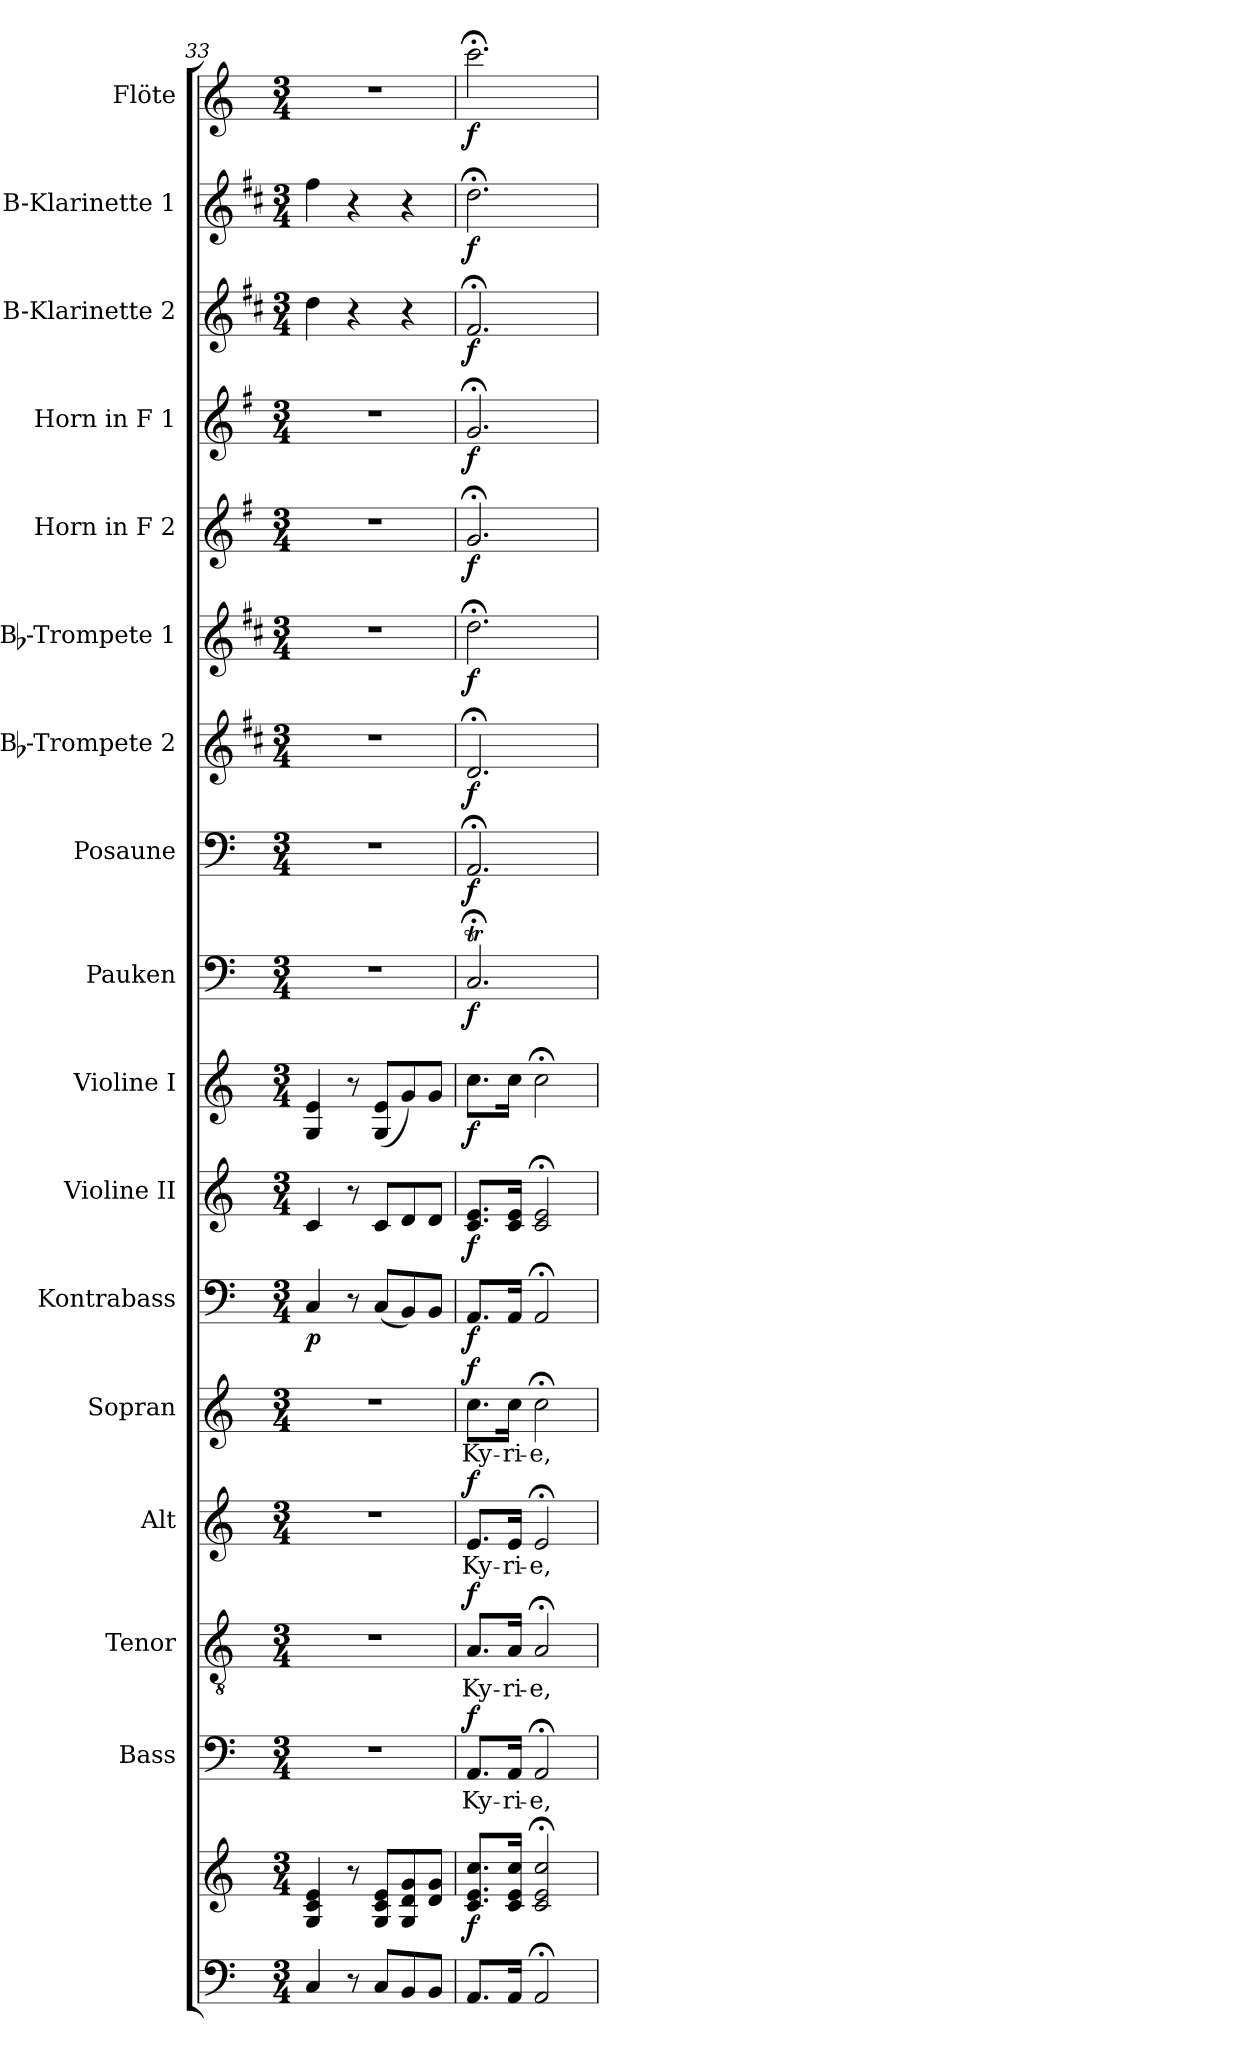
**kern	**kern	**dynam	**kern	**text	**dynam	**kern	**text	**dynam	**kern	**text	**dynam	**kern	**text	**dynam	**kern	**dynam	**kern	**dynam	**kern	**dynam	**kern	**dynam	**kern	**dynam	**kern	**dynam	**kern	**dynam	**kern	**dynam	**kern	**dynam	**kern	**dynam	**kern	**dynam	**kern	**dynam
*part17	*part17	*part17	*part16	*part16	*part16	*part15	*part15	*part15	*part14	*part14	*part14	*part13	*part13	*part13	*part12	*part12	*part11	*part11	*part10	*part10	*part9	*part9	*part8	*part8	*part7	*part7	*part6	*part6	*part5	*part5	*part4	*part4	*part3	*part3	*part2	*part2	*part1	*part1
*staff18	*staff17	*staff17/18	*staff16	*staff16	*staff16	*staff15	*staff15	*staff15	*staff14	*staff14	*staff14	*staff13	*staff13	*staff13	*staff12	*staff12	*staff11	*staff11	*staff10	*staff10	*staff9	*staff9	*staff8	*staff8	*staff7	*staff7	*staff6	*staff6	*staff5	*staff5	*staff4	*staff4	*staff3	*staff3	*staff2	*staff2	*staff1	*staff1
*	*	*	*I"Bass	*	*	*I"Tenor	*	*	*I"Alt	*	*	*I"Sopran	*	*	*I"Kontrabass	*	*I"Violine II	*	*I"Violine I	*	*I"Pauken	*	*I"Posaune	*	*I"Bb-Trompete 2	*	*I"Bb-Trompete 1	*	*I"Horn in F 2	*	*I"Horn in F 1	*	*I"B-Klarinette 2	*	*I"B-Klarinette 1	*	*I"Flöte	*
*	*	*	*I'B.	*	*	*I'T.	*	*	*I'A.	*	*	*I'S.	*	*	*I'Kb.	*	*I'Vl. II	*	*I'Vl. I	*	*I'Pk.	*	*I'Pos.	*	*I'Bb Trp. 2	*	*I'Bb Trp. 1	*	*I'Hrn. 2	*	*I'Hrn. 1	*	*I'B Kl. 2	*	*I'B Kl. 1	*	*I'Fl.	*
*clefF4	*clefG2	*	*clefF4	*	*	*clefGv2	*	*	*clefG2	*	*	*clefG2	*	*	*clefF4	*	*clefG2	*	*clefG2	*	*clefF4	*	*clefF4	*	*clefG2	*	*clefG2	*	*clefG2	*	*clefG2	*	*clefG2	*	*clefG2	*	*clefG2	*
*	*	*	*	*	*	*	*	*	*	*	*	*	*	*	*ITrd7c12	*	*	*	*	*	*	*	*	*	*ITrd1c2	*	*ITrd1c2	*	*ITrd4c7	*	*ITrd4c7	*	*ITrd1c2	*	*ITrd1c2	*	*	*
*k[]	*k[]	*	*k[]	*	*	*k[]	*	*	*k[]	*	*	*k[]	*	*	*k[]	*	*k[]	*	*k[]	*	*k[]	*	*k[]	*	*k[]	*	*k[]	*	*k[]	*	*k[]	*	*k[]	*	*k[]	*	*k[]	*
*C:	*C:	*	*C:	*	*	*C:	*	*	*C:	*	*	*C:	*	*	*C:	*	*C:	*	*C:	*	*C:	*	*C:	*	*C:	*	*C:	*	*C:	*	*C:	*	*C:	*	*C:	*	*C:	*
*M3/4	*M3/4	*	*M3/4	*	*	*M3/4	*	*	*M3/4	*	*	*M3/4	*	*	*M3/4	*	*M3/4	*	*M3/4	*	*M3/4	*	*M3/4	*	*M3/4	*	*M3/4	*	*M3/4	*	*M3/4	*	*M3/4	*	*M3/4	*	*M3/4	*
=33	=33	=33	=33	=33	=33	=33	=33	=33	=33	=33	=33	=33	=33	=33	=33	=33	=33	=33	=33	=33	=33	=33	=33	=33	=33	=33	=33	=33	=33	=33	=33	=33	=33	=33	=33	=33	=33	=33
!	!	!	!	!	!	!	!	!	!	!	!	!	!	!	!	!LO:DY:b	!	!	!	!	!	!	!	!	!	!	!	!	!	!	!	!	!	!	!	!	!	!
4C/	4G/ 4c/ 4e/	.	2.r	.	.	2.r	.	.	2.r	.	.	2.r	.	.	4CC/	p	4c/	.	4G/ 4e/	.	2.r	.	2.r	.	2.r	.	2.r	.	2.r	.	2.r	.	4cc\	.	4ee\	.	2.r	.
8r	8r	.	.	.	.	.	.	.	.	.	.	.	.	.	8r	.	8r	.	8r	.	.	.	.	.	.	.	.	.	.	.	.	.	4r	.	4r	.	.	.
8C/L	8G/ 8c/ 8e/L	.	.	.	.	.	.	.	.	.	.	.	.	.	(<8CC/L	.	8c/L	.	(<8G/ 8e/L	.	.	.	.	.	.	.	.	.	.	.	.	.	.	.	.	.	.	.
8BB/	8G/ 8d/ 8g/	.	.	.	.	.	.	.	.	.	.	.	.	.	8BBB/)	.	8d/	.	8g/)	.	.	.	.	.	.	.	.	.	.	.	.	.	4r	.	4r	.	.	.
8BB/J	8d/ 8g/J	.	.	.	.	.	.	.	.	.	.	.	.	.	8BBB/J	.	8d/J	.	8g/J	.	.	.	.	.	.	.	.	.	.	.	.	.	.	.	.	.	.	.
=34	=34	=34	=34	=34	=34	=34	=34	=34	=34	=34	=34	=34	=34	=34	=34	=34	=34	=34	=34	=34	=34	=34	=34	=34	=34	=34	=34	=34	=34	=34	=34	=34	=34	=34	=34	=34	=34	=34
!	!	!LO:DY:b	!	!LO:LY:b	!LO:DY:a	!	!LO:LY:b	!LO:DY:a	!	!LO:LY:b	!LO:DY:a	!	!LO:LY:b	!LO:DY:a	!	!LO:DY:b	!	!LO:DY:b	!	!LO:DY:b	!	!LO:DY:b	!	!LO:DY:b	!	!LO:DY:b	!	!LO:DY:b	!	!LO:DY:b	!	!LO:DY:b	!	!LO:DY:b	!	!LO:DY:b	!	!LO:DY:b
8.AA/L	8.c/ 8.e/ 8.cc/L	f	8.AA/L	Ky-	f	8.A/L	Ky-	f	8.e/L	Ky-	f	8.cc\L	Ky-	f	8.AAA/L	f	8.c/ 8.e/L	f	8.cc\L	f	2.C;<T/	f	2.AA;</	f	2.c;</	f	2.cc;<\	f	2.c;</	f	2.c;</	f	2.e;</	f	2.cc;<\	f	2.ccc;<\	f
!	!	!	!	!LO:LY:b	!	!	!LO:LY:b	!	!	!LO:LY:b	!	!	!LO:LY:b	!	!	!	!	!	!	!	!	!	!	!	!	!	!	!	!	!	!	!	!	!	!	!	!	!
16AA/Jk	16c/ 16e/ 16cc/Jk	.	16AA/Jk	-ri-	.	16A/Jk	-ri-	.	16e/Jk	-ri-	.	16cc\Jk	-ri-	.	16AAA/Jk	.	16c/ 16e/Jk	.	16cc\Jk	.	.	.	.	.	.	.	.	.	.	.	.	.	.	.	.	.	.	.
!	!	!	!	!LO:LY:b	!	!	!LO:LY:b	!	!	!LO:LY:b	!	!	!LO:LY:b	!	!	!	!	!	!	!	!	!	!	!	!	!	!	!	!	!	!	!	!	!	!	!	!	!
2AA;</	2c/;< 2e/;< 2cc/;<	.	2AA;</	-e,	.	2A;</	-e,	.	2e;</	-e,	.	2cc;<\	-e,	.	2AAA;</	.	2c/;< 2e/;<	.	2cc;<\	.	.	.	.	.	.	.	.	.	.	.	.	.	.	.	.	.	.	.
=	=	=	=	=	=	=	=	=	=	=	=	=	=	=	=	=	=	=	=	=	=	=	=	=	=	=	=	=	=	=	=	=	=	=	=	=	=	=
*-	*-	*-	*-	*-	*-	*-	*-	*-	*-	*-	*-	*-	*-	*-	*-	*-	*-	*-	*-	*-	*-	*-	*-	*-	*-	*-	*-	*-	*-	*-	*-	*-	*-	*-	*-	*-	*-	*-
